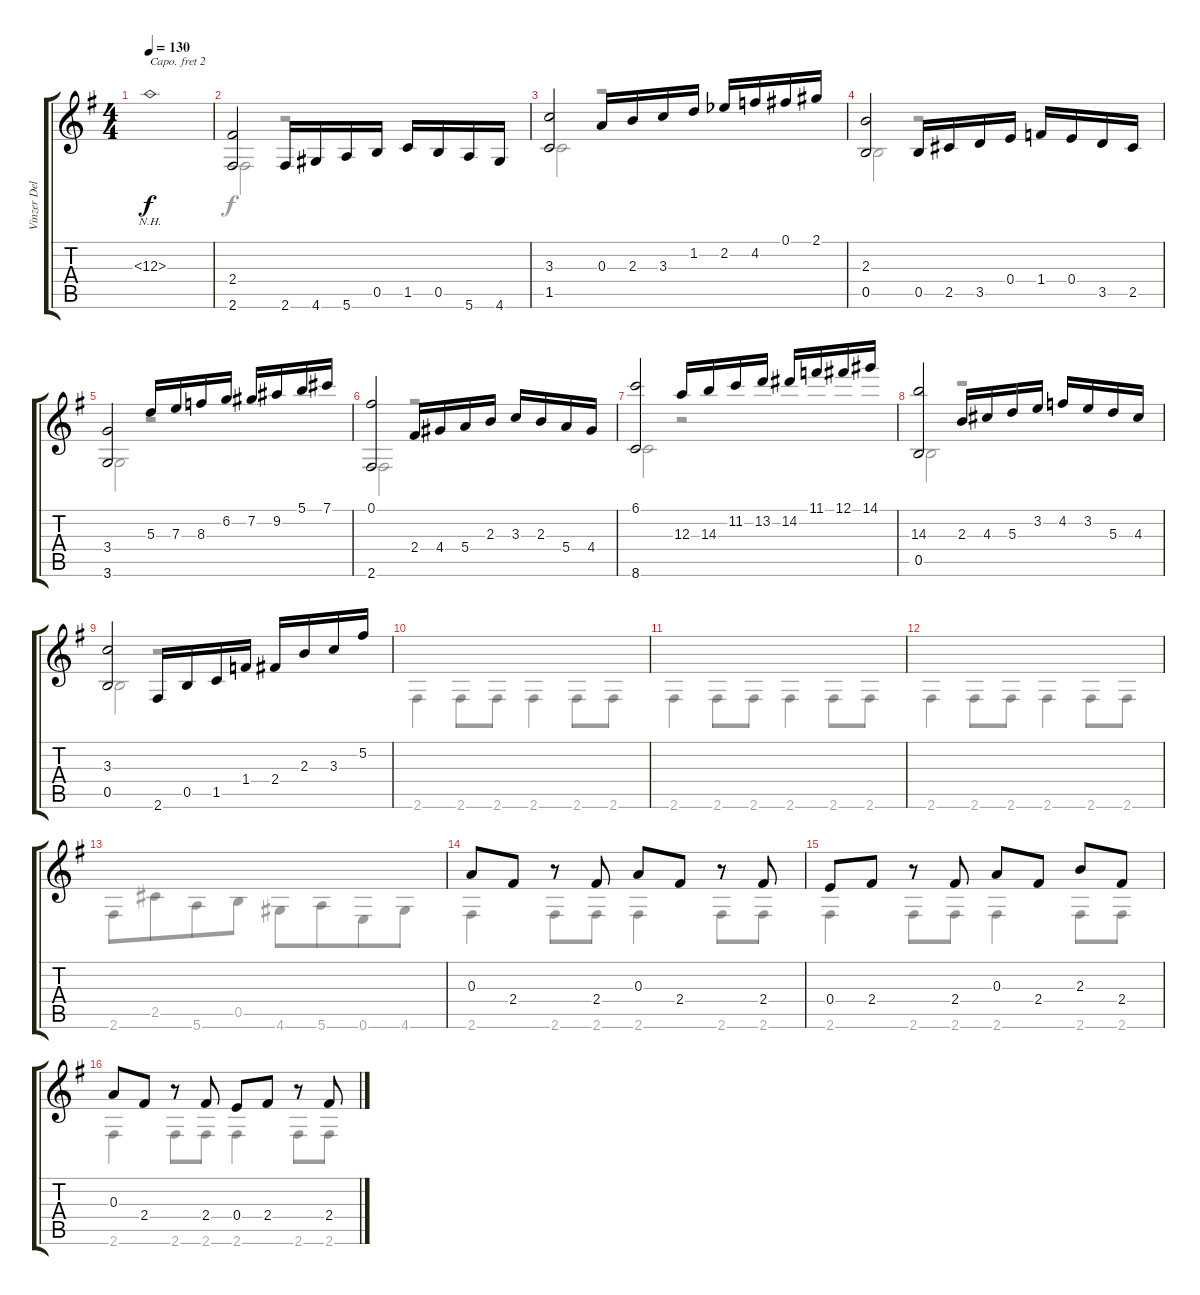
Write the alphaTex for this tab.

\track ("Vinzer Deling" "Vinzer Del") {instrument acousticguitarnylon}
\staff {score tabs}
\capo 2
\tuning (E4 B3 G3 D3 A2 D2) {hide}
\voice
\ts (4 4)
\tempo 130
\clef g2
\ks eminor
12.3{nh}.1{dy f instrument acousticguitarnylon} |
(2.4 2.6).2 2.6.16 4.6.16 5.6.16 0.5.16 1.5.16 0.5.16 5.6.16 4.6.16 |
(3.3 1.5).2 0.3.16 2.3.16 3.3.16 1.2.16 2.2{acc b}.16 4.2.16 0.1.16 2.1.16 |
(2.3 0.5).2 0.5.16 2.5.16 3.5.16 0.4.16 1.4.16 0.4.16 3.5.16 2.5.16 |
(3.4 3.6).2 5.3.16 7.3.16 8.3.16 6.2.16 7.2.16 9.2.16 5.1.16 7.1.16 |
(0.1 2.6).2 2.4.16 4.4.16 5.4.16 2.3.16 3.3.16 2.3.16 5.4.16 4.4.16 |
(6.1 8.6).2 12.3.16 14.3.16 11.2.16 13.2.16 14.2.16 11.1.16 12.1.16 14.1.16 |
(14.3 0.5).2 2.3.16 4.3.16 5.3.16 3.2.16 4.2.16 3.2.16 5.3.16 4.3.16 |
(3.3 0.5).2 2.6.16 0.5.16 1.5.16 1.4.16 2.4.16 2.3.16 3.3.16 5.2.16 |
|
|
|
|
0.3.8 2.4.8 r.8 2.4.8 0.3.8 2.4.8 r.8 2.4.8 |
0.4.8 2.4.8 r.8 2.4.8 0.3.8 2.4.8 2.3.8 2.4.8 |
0.3.8 2.4.8 r.8 2.4.8 0.4.8 2.4.8 r.8 2.4.8
\voice
\clef g2
\ottava regular
\simile none
\ks eminor
|
2.6.2 r.2 |
1.5.2 r.2 |
0.5.2 r.2 |
3.6.2 r.2 |
2.6.2 r.2 |
8.6.2 r.2 |
0.5.2 r.2 |
0.5.2 r.2 |
2.6.4 2.6.8 2.6.8 2.6.4 2.6.8 2.6.8 |
2.6.4 2.6.8 2.6.8 2.6.4 2.6.8 2.6.8 |
2.6.4 2.6.8 2.6.8 2.6.4 2.6.8 2.6.8 |
2.6.8 2.5.8{beam merge} 5.6.8 0.5.8 4.6.8 5.6.8{beam merge} 0.6.8 4.6.8 |
2.6.4 2.6.8 2.6.8 2.6.4 2.6.8 2.6.8 |
2.6.4 2.6.8 2.6.8 2.6.4 2.6.8 2.6.8 |
2.6.4 2.6.8 2.6.8 2.6.4 2.6.8 2.6.8
